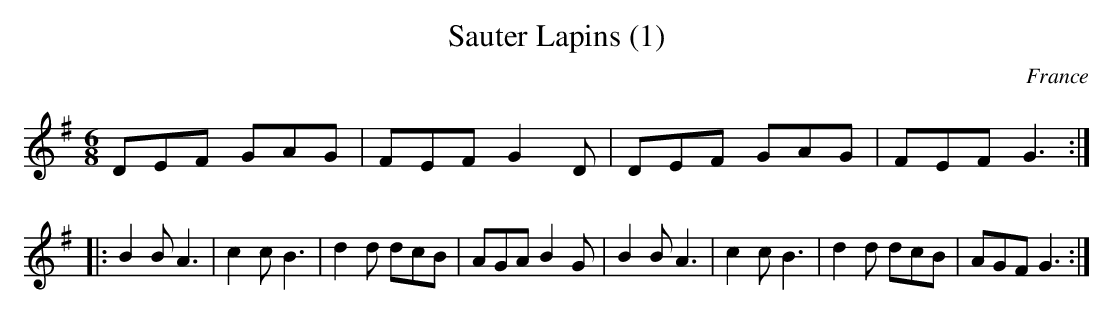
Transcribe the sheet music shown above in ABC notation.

X:1
T:Sauter Lapins (1)
M:6/8
O:France
K:G
DEF GAG | FEF G2D | DEF GAG | FEF G3 ::
B2B A3 | c2c B3 | d2d dcB | AGA B2G |\
B2B A3 | c2c B3 | d2d dcB | AGF G3:|
